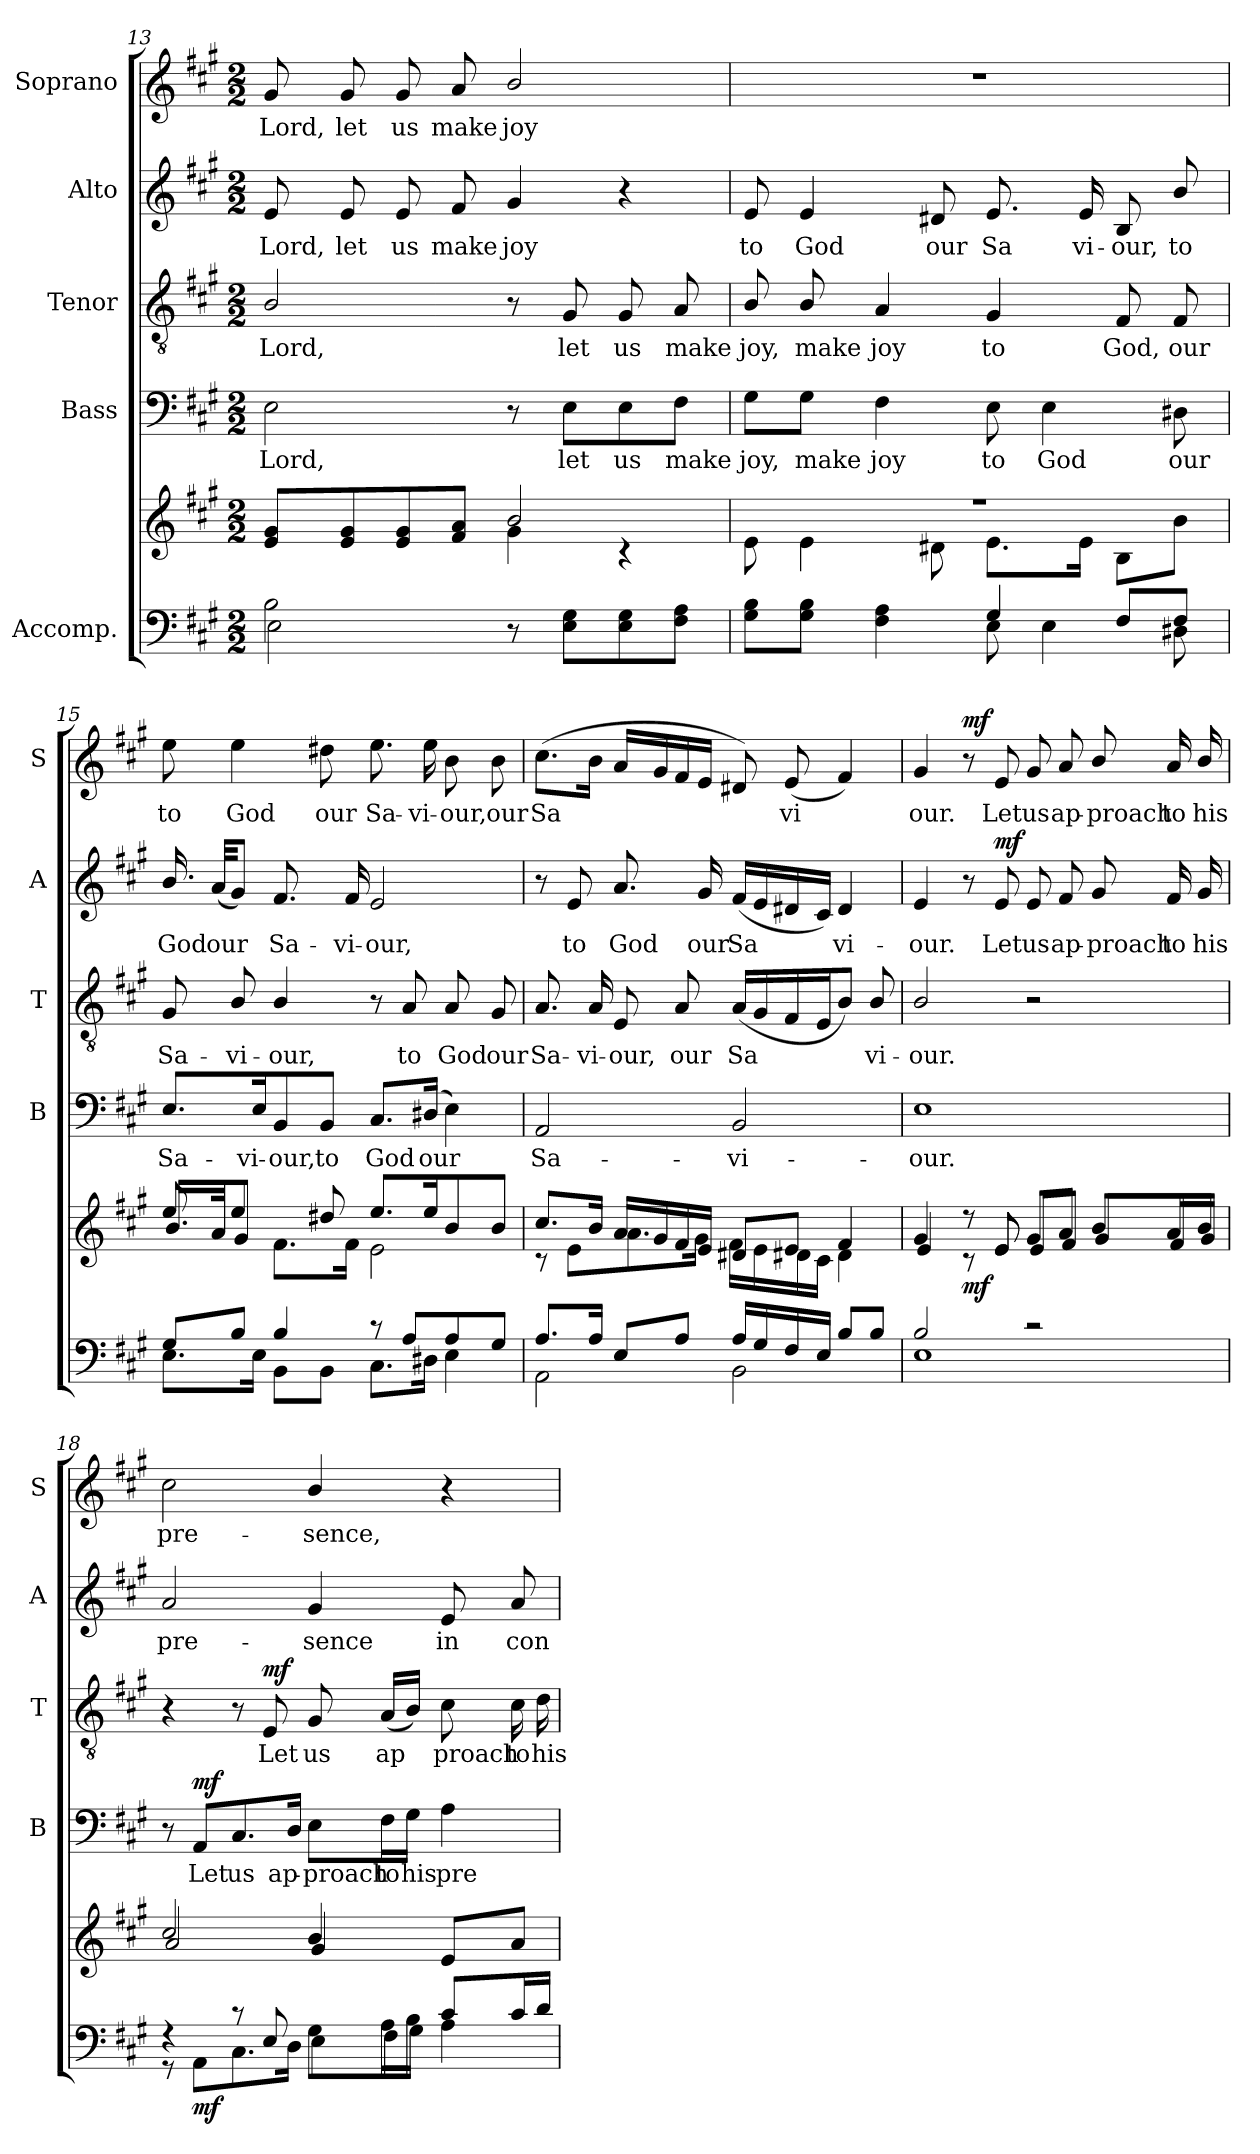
**kern	**kern	**dynam	**kern	**text	**dynam	**kern	**text	**dynam	**kern	**text	**dynam	**kern	**text	**dynam
*part5	*part5	*part5	*part4	*part4	*part4	*part3	*part3	*part3	*part2	*part2	*part2	*part1	*part1	*part1
*staff6	*staff5	*staff5/6	*staff4	*staff4	*staff4	*staff3	*staff3	*staff3	*staff2	*staff2	*staff2	*staff1	*staff1	*staff1
*I"Accomp.	*	*	*I"Bass	*	*	*I"Tenor	*	*	*I"Alto	*	*	*I"Soprano	*	*
*	*	*	*I'B	*	*	*I'T	*	*	*I'A	*	*	*I'S	*	*
*clefF4	*clefG2	*	*clefF4	*	*	*clefGv2	*	*	*clefG2	*	*	*clefG2	*	*
*k[f#c#g#]	*k[f#c#g#]	*	*k[f#c#g#]	*	*	*k[f#c#g#]	*	*	*k[f#c#g#]	*	*	*k[f#c#g#]	*	*
*A:	*A:	*	*A:	*	*	*A:	*	*	*A:	*	*	*A:	*	*
*M2/2	*M2/2	*	*M2/2	*	*	*M2/2	*	*	*M2/2	*	*	*M2/2	*	*
=13	=13	=13	=13	=13	=13	=13	=13	=13	=13	=13	=13	=13	=13	=13
*^	*^	*	*	*	*	*	*	*	*	*	*	*	*	*
!	!	!	!	!	!	!LO:LY:b	!	!	!LO:LY:b	!	!	!LO:LY:b	!	!	!LO:LY:b	!
2B\	2E\	8e/ 8g#/L	2ryy	.	2E\	Lord,	.	2B/	Lord,	.	8e/	Lord,	.	8g#/	Lord,	.
!	!	!	!	!	!	!	!	!	!	!	!	!LO:LY:b	!	!	!LO:LY:b	!
.	.	8e/ 8g#/	.	.	.	.	.	.	.	.	8e/	let	.	8g#/	let	.
!	!	!	!	!	!	!	!	!	!	!	!	!LO:LY:b	!	!	!LO:LY:b	!
.	.	8e/ 8g#/	.	.	.	.	.	.	.	.	8e/	us	.	8g#/	us	.
!	!	!	!	!	!	!	!	!	!	!	!	!LO:LY:b	!	!	!LO:LY:b	!
.	.	8f#/ 8a/J	.	.	.	.	.	.	.	.	8f#/	make	.	8a/	make	.
!	!	!	!	!	!	!	!	!	!	!	!	!LO:LY:b	!	!	!LO:LY:b	!
2ryy	8r	2b/	4g#\	.	8r	.	.	8r	.	.	4g#/	joy	.	2b/	joy	.
!	!	!	!	!	!	!LO:LY:b	!	!	!LO:LY:b	!	!	!	!	!	!	!
.	8E\ 8G#\L	.	.	.	8E\L	let	.	8G#/	let	.	.	.	.	.	.	.
!	!	!	!	!	!	!LO:LY:b	!	!	!LO:LY:b	!	!	!	!	!	!	!
.	8E\ 8G#\	.	4r	.	8E\	us	.	8G#/	us	.	4r	.	.	.	.	.
!	!	!	!	!	!	!LO:LY:b	!	!	!LO:LY:b	!	!	!	!	!	!	!
.	8F#\ 8A\J	.	.	.	8F#\J	make	.	8A/	make	.	.	.	.	.	.	.
!!LO:LB:g=z
=14	=14	=14	=14	=14	=14	=14	=14	=14	=14	=14	=14	=14	=14	=14	=14	=14
!	!	!	!	!	!	!LO:LY:b	!	!	!LO:LY:b	!	!	!LO:LY:b	!	!	!	!
2ryy	8G#\ 8B\L	1r	8e\	.	8G#\L	joy,	.	8B/	joy,	.	8e/	to	.	1r	.	.
!	!	!	!	!	!	!LO:LY:b	!	!	!LO:LY:b	!	!	!LO:LY:b	!	!	!	!
.	8G#\ 8B\J	.	4e\	.	8G#\J	make	.	8B/	make	.	4e/	God	.	.	.	.
!	!	!	!	!	!	!LO:LY:b	!	!	!LO:LY:b	!	!	!	!	!	!	!
.	4F#\ 4A\	.	.	.	4F#\	joy	.	4A/	joy	.	.	.	.	.	.	.
!	!	!	!	!	!	!	!	!	!	!	!	!LO:LY:b	!	!	!	!
.	.	.	8d#X\	.	.	.	.	.	.	.	8d#X/	our	.	.	.	.
!	!	!	!	!	!	!LO:LY:b	!	!	!LO:LY:b	!	!	!LO:LY:b	!	!	!	!
4G#/	8E\	.	8.e\L	.	8E\	to	.	4G#/	to	.	8.e/	Sa	.	.	.	.
!	!	!	!	!	!	!LO:LY:b	!	!	!	!	!	!	!	!	!	!
.	4E\	.	.	.	4E\	God	.	.	.	.	.	.	.	.	.	.
!	!	!	!	!	!	!	!	!	!	!	!	!LO:LY:b	!	!	!	!
.	.	.	16e\Jk	.	.	.	.	.	.	.	16e/	vi-	.	.	.	.
!	!	!	!	!	!	!	!	!	!LO:LY:b	!	!	!LO:LY:b	!	!	!	!
8F#/L	.	.	8B\L	.	.	.	.	8F#/	God,	.	8B/	-our,	.	.	.	.
!	!	!	!	!	!	!LO:LY:b	!	!	!LO:LY:b	!	!	!LO:LY:b	!	!	!	!
8F#/J	8D#X\	.	8b\J	.	8D#X\	our	.	8F#/	our	.	8b/	to	.	.	.	.
=15	=15	=15	=15	=15	=15	=15	=15	=15	=15	=15	=15	=15	=15	=15	=15	=15
!	!	!	!	!	!	!LO:LY:b	!	!	!LO:LY:b	!	!	!LO:LY:b	!	!	!LO:LY:b	!
8G#/L	8.E\L	8ee/	16.b/LL	.	8.E/L	Sa-	.	8G#/	Sa-	.	16.b/	God	.	8ee\	to	.
!	!	!	!	!	!	!	!	!	!	!	!	!LO:LY:b	!	!	!	!
.	.	.	32a/Jk	.	.	.	.	.	.	.	(<32a/KKL	our	.	.	.	.
!	!	!	!	!	!	!	!	!	!LO:LY:b	!	!	!	!	!	!LO:LY:b	!
8B/J	.	4ee/	8g#/J	.	.	.	.	8B/	-vi-	.	8g#/J)	.	.	4ee\	God	.
!	!	!	!	!	!	!LO:LY:b	!	!	!	!	!	!	!	!	!	!
.	16E\Jk	.	.	.	16E/K	-vi-	.	.	.	.	.	.	.	.	.	.
!	!	!	!	!	!	!LO:LY:b	!	!	!LO:LY:b	!	!	!LO:LY:b	!	!	!	!
4B/	8BB\L	.	8.f#\L	.	8BB/	-our,	.	4B/	-our,	.	8.f#/	Sa-	.	.	.	.
!	!	!	!	!	!	!LO:LY:b	!	!	!	!	!	!	!	!	!LO:LY:b	!
.	8BB\J	8dd#X/	.	.	8BB/J	to	.	.	.	.	.	.	.	8dd#X\	our	.
!	!	!	!	!	!	!	!	!	!	!	!	!LO:LY:b	!	!	!	!
.	.	.	16f#\Jk	.	.	.	.	.	.	.	16f#/	-vi-	.	.	.	.
!	!	!	!	!	!	!LO:LY:b	!	!	!	!	!	!LO:LY:b	!	!	!LO:LY:b	!
8rc	8.C#\L	8.ee/L	2e\	.	8.C#/L	God	.	8r	.	.	2e/	-our,	.	8.ee\	Sa-	.
!	!	!	!	!	!	!	!	!	!LO:LY:b	!	!	!	!	!	!	!
8A/L	.	.	.	.	.	.	.	8A/	to	.	.	.	.	.	.	.
!	!	!	!	!	!	!LO:LY:b	!	!	!	!	!	!	!	!	!LO:LY:b	!
.	16D#X\Jk	16ee/k	.	.	(>16D#X/Jk	our	.	.	.	.	.	.	.	16ee\	-vi-	.
!	!	!	!	!	!	!	!	!	!LO:LY:b	!	!	!	!	!	!LO:LY:b	!
8A/	4E\	8b/	.	.	4E\)	.	.	8A/	God	.	.	.	.	8b\	-our,	.
!	!	!	!	!	!	!	!	!	!LO:LY:b	!	!	!	!	!	!LO:LY:b	!
8G#/J	.	8b/J	.	.	.	.	.	8G#/	our	.	.	.	.	8b\	our	.
=16	=16	=16	=16	=16	=16	=16	=16	=16	=16	=16	=16	=16	=16	=16	=16	=16
!	!	!	!	!	!	!LO:LY:b	!	!	!LO:LY:b	!	!	!	!	!	!LO:LY:b	!
8.A/L	2AA\	8.cc#/L	8r	.	2AA/	Sa-	.	8.A/	Sa-	.	8r	.	.	(>8.cc#\L	Sa­	.
!	!	!	!	!	!	!	!	!	!	!	!	!LO:LY:b	!	!	!	!
.	.	.	8e\L	.	.	.	.	.	.	.	8e/	to	.	.	.	.
!	!	!	!	!	!	!	!	!	!LO:LY:b	!	!	!	!	!	!	!
16A/Jk	.	16b/Jk	.	.	.	.	.	16A/	-vi-	.	.	.	.	16b\Jk	.	.
!	!	!	!	!	!	!	!	!	!LO:LY:b	!	!	!LO:LY:b	!	!	!	!
8E/L	.	16a/LL	8.a\	.	.	.	.	8E/	-our,	.	8.a/	God	.	16a/LL	.	.
.	.	16g#/	.	.	.	.	.	.	.	.	.	.	.	16g#/	.	.
!	!	!	!	!	!	!	!	!	!LO:LY:b	!	!	!	!	!	!	!
8A/J	.	16f#/	.	.	.	.	.	8A/	our	.	.	.	.	16f#/	.	.
!	!	!	!	!	!	!	!	!	!	!	!	!LO:LY:b	!	!	!	!
.	.	16e/JJ	16g#\Jk	.	.	.	.	.	.	.	16g#/	our	.	16e/JJ	.	.
!	!	!	!	!	!	!LO:LY:b	!	!	!LO:LY:b	!	!	!LO:LY:b	!	!	!	!
16A/LL	2BB\	8d#X/L	16f#\LL	.	2BB/	-vi-	.	(<16A/LL	Sa­	.	(<16f#/LL	Sa­	.	8d#X/)	.	.
16G#/	.	.	16e\	.	.	.	.	16G#/	.	.	16e/	.	.	.	.	.
!	!	!	!	!	!	!	!	!	!	!	!	!	!	!	!LO:LY:b	!
16F#/	.	8e/J	16d#X\	.	.	.	.	16F#/	.	.	16d#X/	.	.	(<8e/	vi­	.
16E/JJ	.	.	16c#\JJ	.	.	.	.	16E/J	.	.	16c#/JJ)	.	.	.	.	.
!	!	!	!	!	!	!	!	!	!	!	!	!LO:LY:b	!	!	!	!
8B/L	.	4f#/	4d#\	.	.	.	.	8B/J)	.	.	4d#/	vi-	.	4f#/)	.	.
!	!	!	!	!	!	!	!	!	!LO:LY:b	!	!	!	!	!	!	!
8B/J	.	.	.	.	.	.	.	8B/	vi-	.	.	.	.	.	.	.
!!LO:PB:g=z
=17	=17	=17	=17	=17	=17	=17	=17	=17	=17	=17	=17	=17	=17	=17	=17	=17
!	!	!	!	!	!	!LO:LY:b	!	!	!LO:LY:b	!	!	!LO:LY:b	!	!	!LO:LY:b	!
2B/	1E	4g#/	4e/	.	1E	-our.	.	2B/	-our.	.	4e/	-our.	.	4g#/	our.	.
!	!	!	!	!LO:DY:b	!	!	!	!	!	!	!	!	!	!	!	!LO:DY:b
.	.	8r	8r	mf	.	.	.	.	.	.	8r	.	.	8r	.	mf
!	!	!	!	!	!	!	!	!	!	!	!	!LO:LY:b	!LO:DY:b	!	!LO:LY:b	!
.	.	8e/	8e/	.	.	.	.	.	.	.	8e/	Let	mf	8e/	Let	.
!	!	!	!	!	!	!	!	!	!	!	!	!LO:LY:b	!	!	!LO:LY:b	!
2r	.	8g#/L	8e/L	.	.	.	.	2r	.	.	8e/	us	.	8g#/	us	.
!	!	!	!	!	!	!	!	!	!	!	!	!LO:LY:b	!	!	!LO:LY:b	!
.	.	8a/J	8f#/J	.	.	.	.	.	.	.	8f#/	ap-	.	8a/	ap-	.
!	!	!	!	!	!	!	!	!	!	!	!	!LO:LY:b	!	!	!LO:LY:b	!
.	.	8b/L	8g#/L	.	.	.	.	.	.	.	8g#/	-proach	.	8b/	-proach	.
!	!	!	!	!	!	!	!	!	!	!	!	!LO:LY:b	!	!	!LO:LY:b	!
.	.	16a/L	16f#/L	.	.	.	.	.	.	.	16f#/	to	.	16a/	to	.
!	!	!	!	!	!	!	!	!	!	!	!	!LO:LY:b	!	!	!LO:LY:b	!
.	.	16b/JJ	16g#/JJ	.	.	.	.	.	.	.	16g#/	his	.	16b/	his	.
=18	=18	=18	=18	=18	=18	=18	=18	=18	=18	=18	=18	=18	=18	=18	=18	=18
!	!	!	!	!	!	!	!	!	!	!	!	!LO:LY:b	!	!	!LO:LY:b	!
4r	8r	2cc#/	2a/	.	8r	.	.	4r	.	.	2a/	pre-	.	2cc#\	pre-	.
!	!	!	!	!LO:DY:b=2	!	!LO:LY:b	!LO:DY:b	!	!	!	!	!	!	!	!	!
.	8AA\L	.	.	mf	8AA/L	Let	mf	.	.	.	.	.	.	.	.	.
!	!	!	!	!	!	!LO:LY:b	!	!	!	!	!	!	!	!	!	!
8rc	8.C#\	.	.	.	8.C#/	us	.	8r	.	.	.	.	.	.	.	.
!	!	!	!	!	!	!	!	!	!LO:LY:b	!LO:DY:b	!	!	!	!	!	!
8E/	.	.	.	.	.	.	.	8E/	Let	mf	.	.	.	.	.	.
!	!	!	!	!	!	!LO:LY:b	!	!	!	!	!	!	!	!	!	!
.	16D\Jk	.	.	.	16D/Jk	ap-	.	.	.	.	.	.	.	.	.	.
!	!	!	!	!	!	!LO:LY:b	!	!	!LO:LY:b	!	!	!LO:LY:b	!	!	!LO:LY:b	!
8G#\L	8E\L	4b/	4g#/	.	8E\L	-proach	.	8G#/	us	.	4g#/	-sence	.	4b/	-sence,	.
!	!	!	!	!	!	!LO:LY:b	!	!	!LO:LY:b	!	!	!	!	!	!	!
16A\L	16F#\L	.	.	.	16F#\L	to	.	(<16A/LL	ap­	.	.	.	.	.	.	.
!	!	!	!	!	!	!LO:LY:b	!	!	!	!	!	!	!	!	!	!
16B\JJ	16G#\JJ	.	.	.	16G#\JJ	his	.	16B/JJ)	.	.	.	.	.	.	.	.
!	!	!	!	!	!	!LO:LY:b	!	!	!LO:LY:b	!	!	!LO:LY:b	!	!	!	!
8c#/L	4A\	4ryy	8e/L	.	4A\	pre-	.	8c#\	proach	.	8e/	in	.	4r	.	.
!	!	!	!	!	!	!	!	!	!LO:LY:b	!	!	!LO:LY:b	!	!	!	!
16c#/L	.	.	8a/J	.	.	.	.	16c#\	to	.	8a/	con-	.	.	.	.
!	!	!	!	!	!	!	!	!	!LO:LY:b	!	!	!	!	!	!	!
16d/JJ	.	.	.	.	.	.	.	16d\	his	.	.	.	.	.	.	.
*v	*v	*	*	*	*	*	*	*	*	*	*	*	*	*	*	*
*	*v	*v	*	*	*	*	*	*	*	*	*	*	*	*	*
=	=	=	=	=	=	=	=	=	=	=	=	=	=	=
*-	*-	*-	*-	*-	*-	*-	*-	*-	*-	*-	*-	*-	*-	*-
